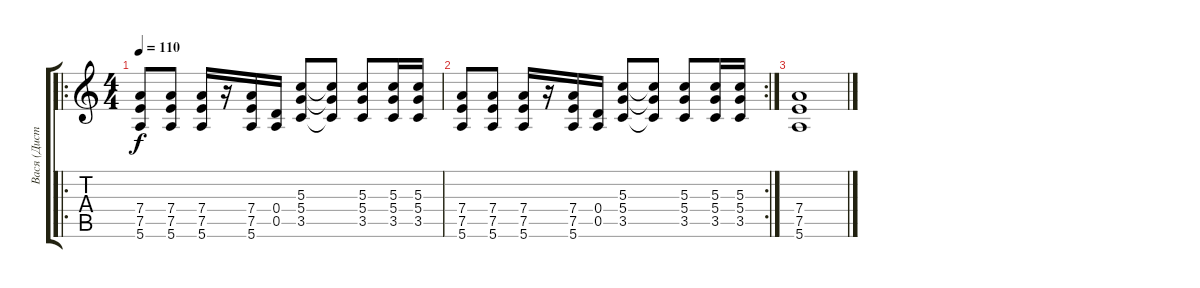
\track ("Вася (Дисторшн)" "Вася (Дист") {instrument distortionguitar}
\staff {score tabs}
\tuning (E4 B3 G3 D3 A2 E2) {hide}
\ro
\ts (4 4)
\tempo 110
\clef g2
\ks c
(7.4 7.5 5.6).8{dy f} (7.4 7.5 5.6).8 (7.4 7.5 5.6).16 r.16 (7.4 7.5 5.6).16 (0.4 0.5).16 (5.3 5.4 3.5).8 (5.3{t} 5.4{t} 3.5{t}).8 (5.3 5.4 3.5).8 (5.3 5.4 3.5).16 (5.3 5.4 3.5).16 |
\rc 2
(7.4 7.5 5.6).8 (7.4 7.5 5.6).8 (7.4 7.5 5.6).16 r.16 (7.4 7.5 5.6).16 (0.4 0.5).16 (5.3 5.4 3.5).8 (5.3{t} 5.4{t} 3.5{t}).8 (5.3 5.4 3.5).8 (5.3 5.4 3.5).16 (5.3 5.4 3.5).16 |
(7.4 7.5 5.6).1
